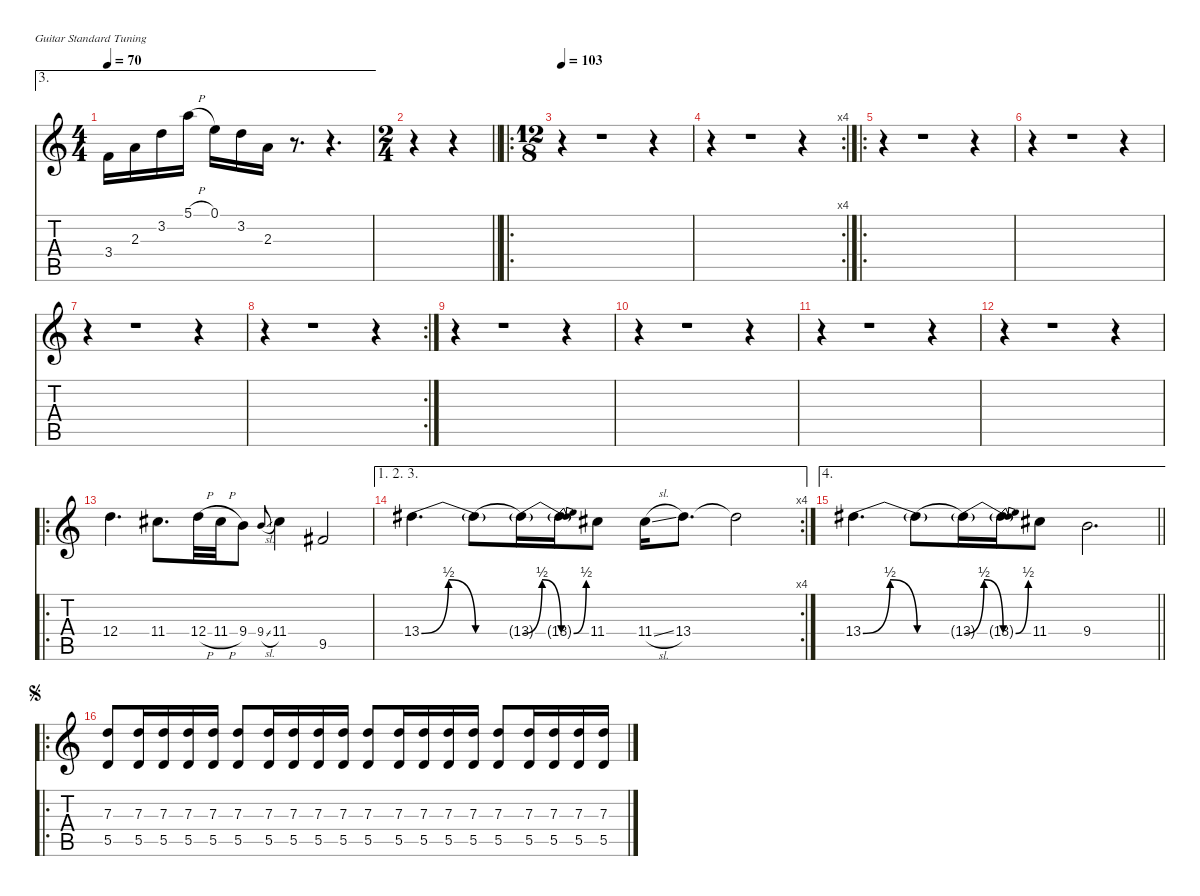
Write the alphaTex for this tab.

\defaultSystemsLayout 4
\hideDynamics
\bracketExtendMode nobrackets
\singleTrackTrackNamePolicy hidden
\multiTrackTrackNamePolicy hidden
\firstSystemTrackNameMode fullname
\otherSystemsTrackNameOrientation horizontal
\track ("Guitar 3" "dist.guit.") {instrument distortionguitar}
\staff {score tabs}
\tuning (E4 B3 G3 D3 A2 E2)
\ae 3
\ts (4 4)
\tempo 70
\clef g2
\ks c
3.4.16{dy f beam Down} 2.3.16{beam Down} 3.2.16{beam Down} 5.1{h}.16{beam Down} 0.1.16{beam Down} 3.2.16{beam Down} 2.3.16{beam Down} r.8{d beam Down} r.4{d beam Down} |
\ts (2 4)
\beaming (8 2 2)
\barLineRight lightlight
r.4{beam Down} r.4{beam Down} |
\ro
\ts (12 8)
\beaming (8 3 3 3 3)
\tempo 103
r.4{beam Down} r.1{beam Down} r.4{beam Down} |
\rc 4
r.4{beam Down} r.1{beam Down} r.4{beam Down} |
\ro
r.4{beam Down} r.1{beam Down} r.4{beam Down} |
r.4{beam Down} r.1{beam Down} r.4{beam Down} |
r.4{beam Down} r.1{beam Down} r.4{beam Down} |
\rc 2
r.4{beam Down} r.1{beam Down} r.4{beam Down} |
r.4{beam Down} r.1{beam Down} r.4{beam Down} |
r.4{beam Down} r.1{beam Down} r.4{beam Down} |
r.4{beam Down} r.1{beam Down} r.4{beam Down} |
r.4{beam Down} r.1{beam Down} r.4{beam Down} |
\ro
12.4.4{d beam Down} 11.4{acc #}.8{d beam Down} 12.4{h}.32{beam Down} 11.4{h acc #}.32{beam Down} 9.4.8{beam Down} 9.4{sl}.8{gr onbeat dy mf beam Up} 11.4{acc #}.4{dy f beam Down} 9.5{acc #}.2{beam Up} |
\ae (1 2 3)
\rc 4
13.4{be (bendrelease 0 0 30 2 30 2 60 0) acc #}.4{d beam Down} 13.4{be (hold 0 0 60 0) t acc #}.8{beam Down} 13.4{be (bendrelease 0 0 30 2 30 2 60 0) t acc #}.16{beam Down} 13.4{be (bendrelease 0 0 19.999999199999998 2 30 2 9.999999599999999 0) t acc #}.16{beam Down} 11.4{acc #}.8{beam Down} 11.4{sl acc #}.16{beam Down} 13.4{acc #}.8{d beam Down} 13.4{t acc #}.2{beam Down} |
\ae 4
\barLineRight lightlight
13.4{be (bendrelease 0 0 30 2 30 2 60 0) acc #}.4{d beam Down} 13.4{be (hold 0 0 60 0) t acc #}.8{beam Down} 13.4{be (bendrelease 0 0 30 2 30 2 60 0) t acc #}.16{beam Down} 13.4{be (bendrelease 0 0 19.999999199999998 2 30 2 9.999999599999999 0) t acc #}.16{beam Down} 11.4{acc #}.8{beam Down} 9.4.2{d beam Down} |
\ro
\jump segno
(7.3 5.5).8{beam Up} (7.3 5.5).16{beam Up} (7.3 5.5).16{beam Up} (7.3 5.5).16{beam Up} (7.3 5.5).16{beam Up} (7.3 5.5).8{beam Up} (7.3 5.5).16{beam Up} (7.3 5.5).16{beam Up} (7.3 5.5).16{beam Up} (7.3 5.5).16{beam Up} (7.3 5.5).8{beam Up} (7.3 5.5).16{beam Up} (7.3 5.5).16{beam Up} (7.3 5.5).16{beam Up} (7.3 5.5).16{beam Up} (7.3 5.5).8{beam Up} (7.3 5.5).16{beam Up} (7.3 5.5).16{beam Up} (7.3 5.5).16{beam Up} (7.3 5.5).16{beam Up}
